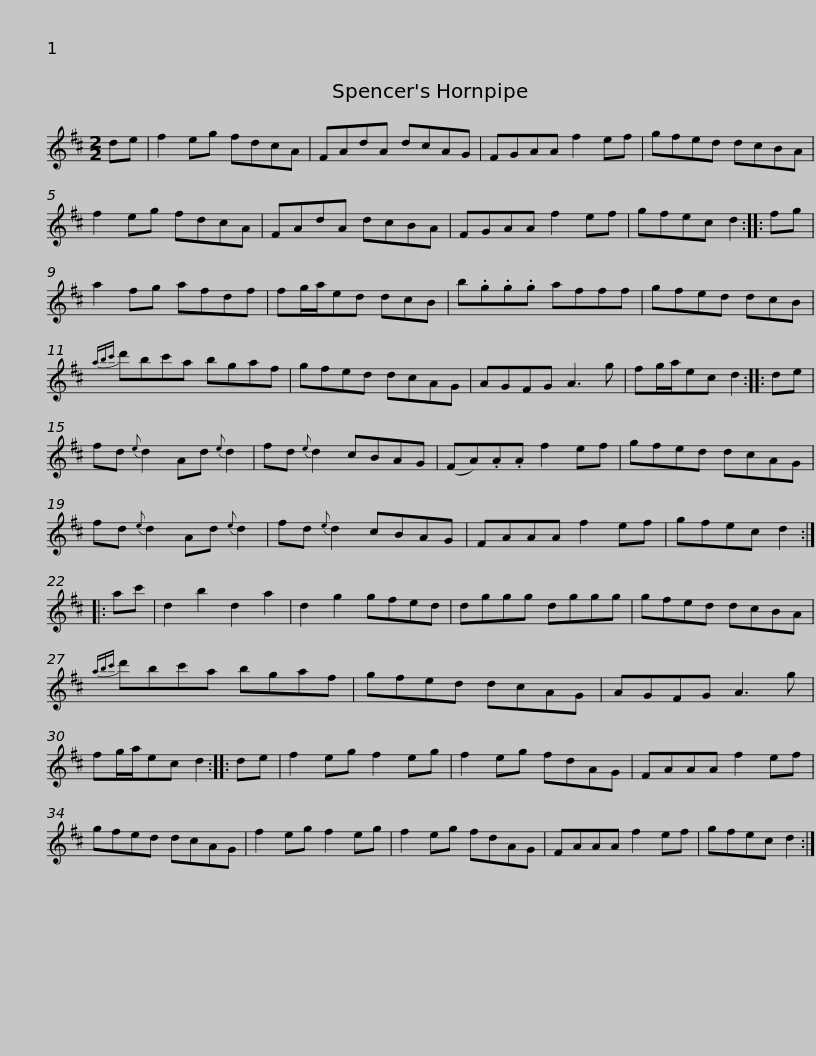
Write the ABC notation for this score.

X:1
L:1/8
M:2/2
I:linebreak $
K:D
V:1 treble
V:1
 de | f2 eg fdcA | FAdA dcAG | FGAA f2 ef | gfed dcBA | %5
 f2 eg fdcA |$ FAdA dcBA | FGAA f2 ef | gfec d2 :: fg | %10
 a2 fg afdf | fg/a/ed dcB |$ b.g.g.g afff | gfed dcB |{abc'} d'bc'a bgaf | %15
 gfed dcAG | AGFG A3 g |$ fg/a/ec d2 :: de | fd{e} d2 Ad{e} d2 | %20
 fd{e} d2 cBAG | (FA).A.A f2 ef | gfed dcAG |$ fd{e} d2 Ad{e} d2 | fd{e} d2 cBAG | %25
 FAAA f2 ef | gfec d2 :: ac' | d2 b2 d2 a2 | d2 g2 gfed |$ %30
 dggg dggg | gfed dcBA |{abc'} d'bc'a bgaf | gfed dcAG | AGFG A3 g |$ %35
 fg/a/ec d2 :: de | f2 eg f2 eg | f2 eg fdAG | FAAA f2 ef | %40
 gfed dcAG | f2 eg f2 eg |$ f2 eg fdAG | FAAA f2 ef | gfec d2 :| %45
